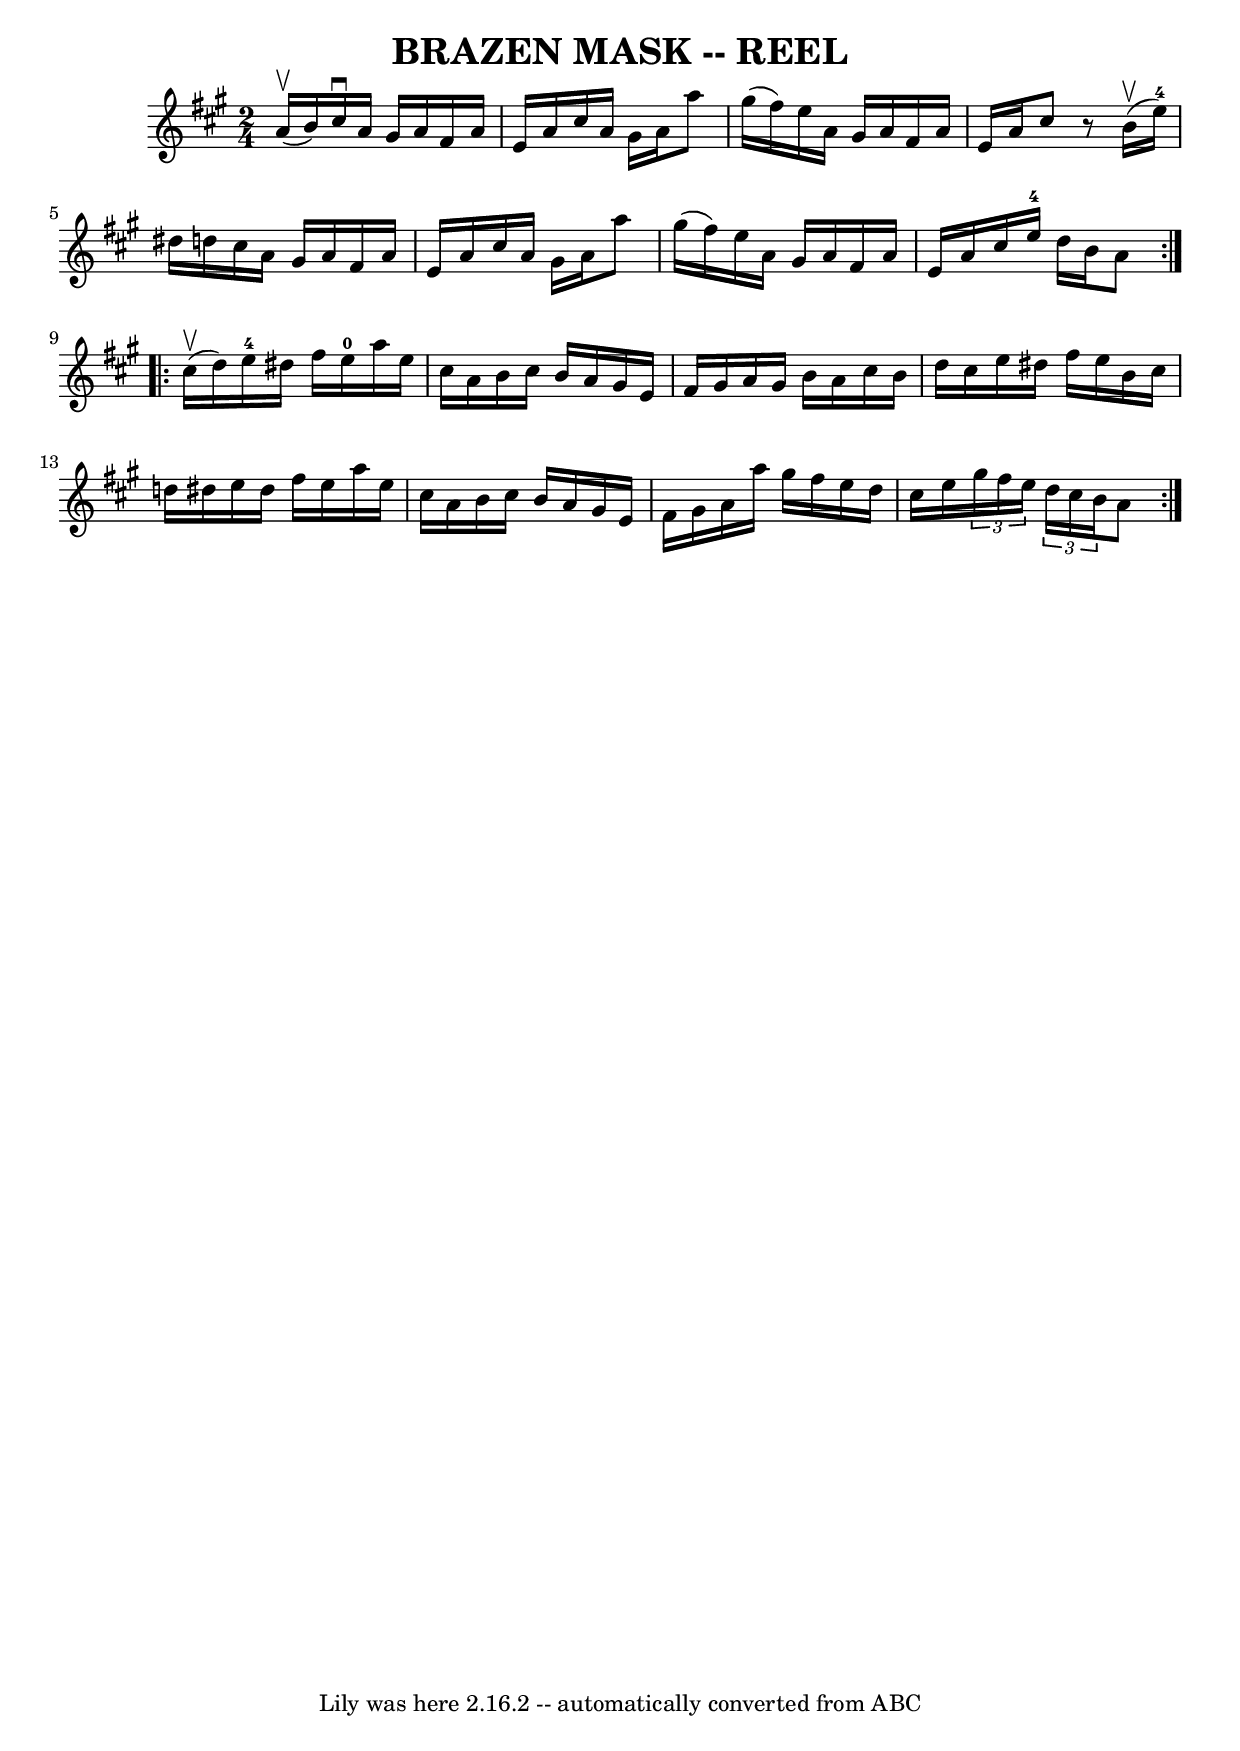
\version "2.16.2"
\include "Mammoth.ily"
\header {
  %% book = "Ryan's Mammoth Collection of Fiddle Tunes"
 crossRefNumber = "1"
 footnotes = ""
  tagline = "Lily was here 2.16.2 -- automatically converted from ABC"
  title = "BRAZEN MASK -- REEL"

}
voicedefault =  {



  \repeat volta 2 {

    \time 2/4 
    \key a \major a'16 (^\upbow b'16)  |
 cis''16^\downbow a'16 gis'16 a'16 fis'16 a'16 e'16 a'16     |
 cis''16 a'16 gis'16 a'16 a''8 gis''16 (fis''16)  |
 e''16 a'16 gis'16 a'16 fis'16 a'16 e'16 a'16   |
 cis''8    r8 b'16 (^\upbow e''16-4) dis''16 d''!16    |
 cis''16 a'16 gis'16 a'16 fis'16 a'16 e'16 a'16     |
 cis''16 a'16 gis'16 a'16 a''8 gis''16 ( fis''16)    |
 e''16 a'16 gis'16 a'16 fis'16 a'16 e'16 a'16     |
 cis''16 e''16-4 d''16 b'16 a'8    
  }    
  
  \repeat volta 2 { cis''16 (^\upbow d''16)    |
 e''16-4 dis''16 fis''16 e''16-0 a''16 e''16 cis''16 a'16      |
 b'16 cis''16 b'16 a'16 gis'16 e'16 fis'16 gis'16     |
 a'16 gis'16 b'16 a'16 cis''16 b'16 d''16 cis''16     |
 e''16 dis''16 fis''16 e''16 b'16 cis''16 d''!16 dis''16     |
 e''16 dis''16 fis''16 e''16 a''16 e''16 cis''16 a'16     |
 b'16 cis''16 b'16 a'16 gis'16 e'16 fis'16 gis'16     |
 a'16 a''16 gis''16 fis''16 e''16 d''16 cis''16 e''16     |
    
    \times 2/3 { gis''16 fis''16 e''16  
	       }   \times 2/3 { d''16 cis''16 
				b'16  
			      } a'8    
  }   

}

\score{
  <<

    \context Staff="default"
    {
      \voicedefault 
      
    }

  >>
  \layout {
    
  }
  \midi {
  }

}
